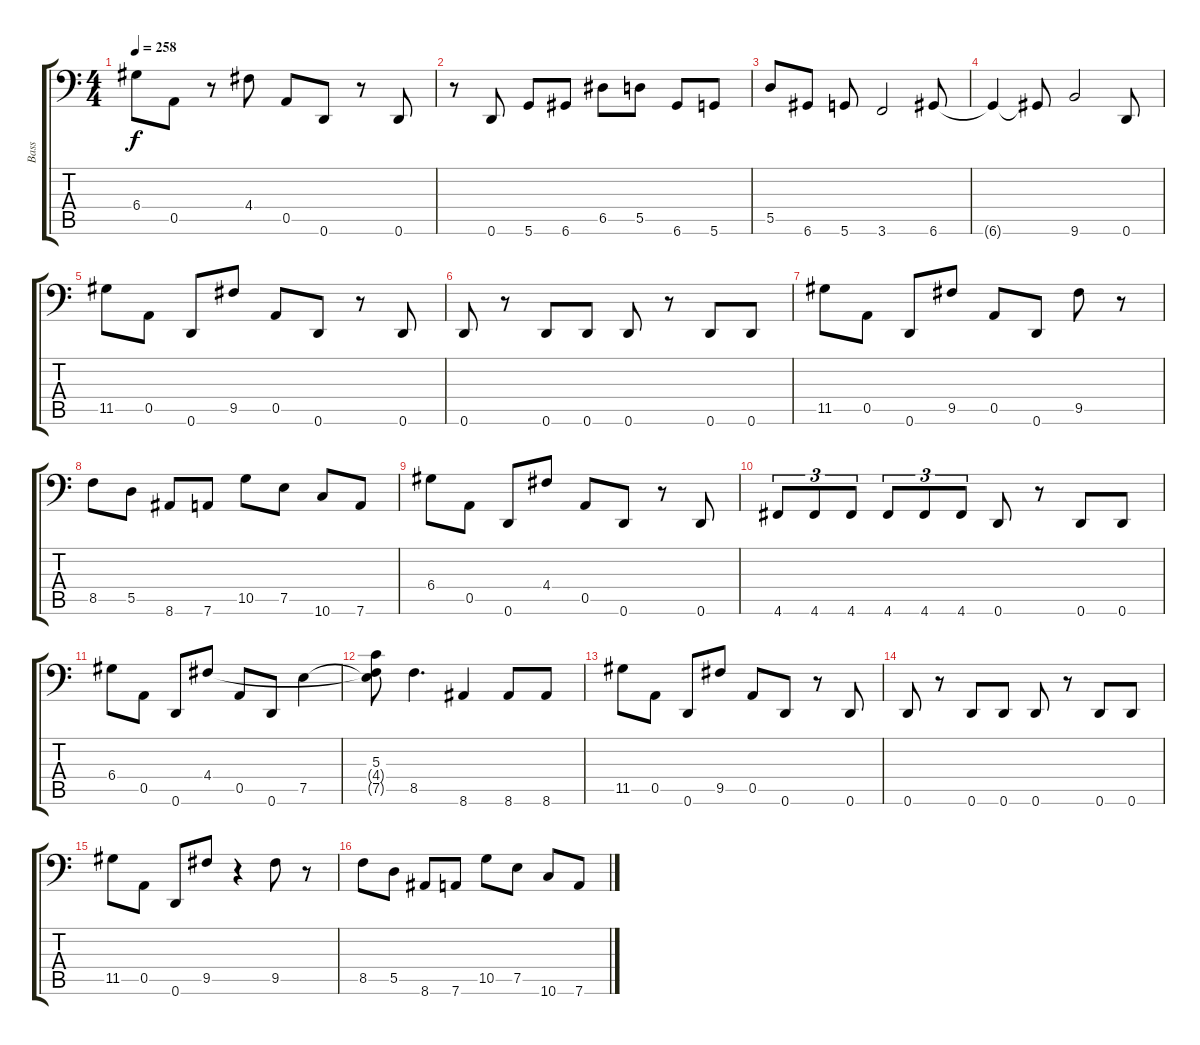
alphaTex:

\track ("Bass" "Bass") {instrument electricbassfinger}
\staff {score tabs}
\tuning (E3 B2 G2 D2 A1 D1) {hide}
\ts (4 4)
\tempo 258
\clef f4
\ks c
6.4.8{dy f} 0.5.8 r.8 4.4.8 0.5.8 0.6.8 r.8 0.6.8 |
r.8 0.6.8 5.6.8 6.6.8 6.5.8 5.5.8 6.6.8 5.6.8 |
5.5.8 6.6.8 5.6.8 3.6.2 6.6.8 |
6.6{t}.4 6.6{t}.8 9.6.2 0.6.8 |
11.5.8 0.5.8 0.6.8 9.5.8 0.5.8 0.6.8 r.8 0.6.8 |
0.6.8 r.8 0.6.8 0.6.8 0.6.8 r.8 0.6.8 0.6.8 |
11.5.8 0.5.8 0.6.8 9.5.8 0.5.8 0.6.8 9.5.8 r.8 |
8.5.8 5.5.8 8.6.8 7.6.8 10.5.8 7.5.8 10.6.8 7.6.8 |
6.4.8 0.5.8 0.6.8 4.4.8 0.5.8 0.6.8 r.8 0.6.8 |
4.6.8{tu (3 2)} 4.6.8{tu (3 2)} 4.6.8{tu (3 2)} 4.6.8{tu (3 2)} 4.6.8{tu (3 2)} 4.6.8{tu (3 2)} 0.6.8 r.8 0.6.8 0.6.8 |
6.4.8 0.5.8 0.6.8 4.4.8 0.5.8 0.6.8 7.5.4 |
(5.3 4.4{t} 7.5{t}).8 8.5.4{d} 8.6.4 8.6.8 8.6.8 |
11.5.8 0.5.8 0.6.8 9.5.8 0.5.8 0.6.8 r.8 0.6.8 |
0.6.8 r.8 0.6.8 0.6.8 0.6.8 r.8 0.6.8 0.6.8 |
11.5.8 0.5.8 0.6.8 9.5.8 r.4 9.5.8 r.8 |
8.5.8 5.5.8 8.6.8 7.6.8 10.5.8 7.5.8 10.6.8 7.6.8
